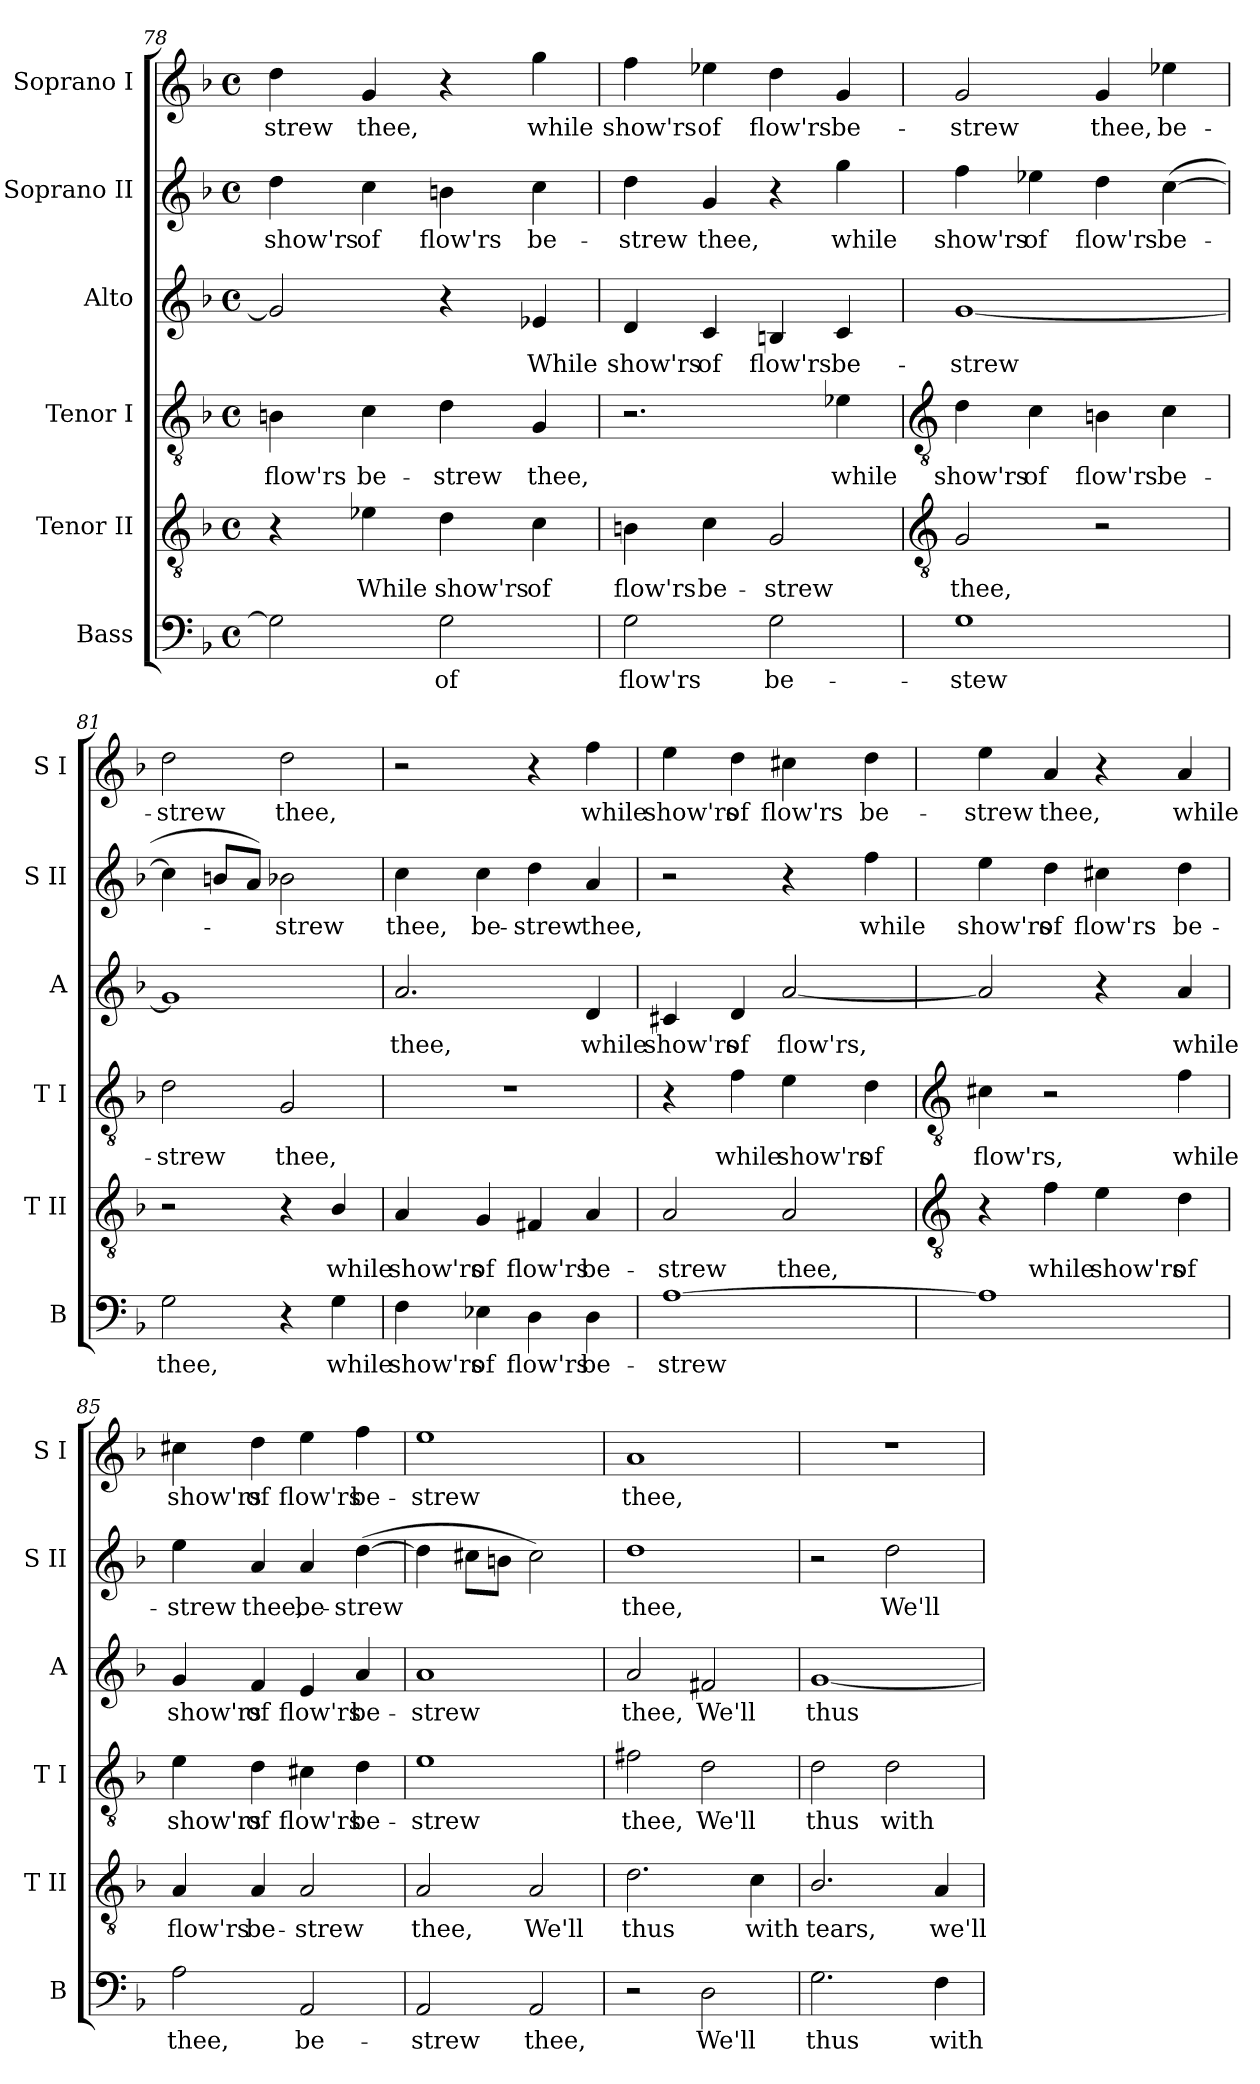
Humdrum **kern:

**kern	**text	**kern	**text	**kern	**text	**kern	**text	**kern	**text	**kern	**text
*part6	*part6	*part5	*part5	*part4	*part4	*part3	*part3	*part2	*part2	*part1	*part1
*staff6	*staff6	*staff5	*staff5	*staff4	*staff4	*staff3	*staff3	*staff2	*staff2	*staff1	*staff1
*I"Bass	*	*I"Tenor II	*	*I"Tenor I	*	*I"Alto	*	*I"Soprano II	*	*I"Soprano I	*
*I'B	*	*I'T II	*	*I'T I	*	*I'A	*	*I'S II	*	*I'S I	*
*clefF4	*	*clefGv2	*	*clefGv2	*	*clefG2	*	*clefG2	*	*clefG2	*
*k[b-]	*	*k[b-]	*	*k[b-]	*	*k[b-]	*	*k[b-]	*	*k[b-]	*
*F:	*	*F:	*	*F:	*	*F:	*	*F:	*	*F:	*
*M4/4	*	*M4/4	*	*M4/4	*	*M4/4	*	*M4/4	*	*M4/4	*
*met(c)	*	*met(c)	*	*met(c)	*	*met(c)	*	*met(c)	*	*met(c)	*
=78	=78	=78	=78	=78	=78	=78	=78	=78	=78	=78	=78
!	!	!	!	!	!LO:LY:b	!	!	!	!LO:LY:b	!	!LO:LY:b
2G]	.	4r	.	4Bn	flow'rs	2g]	.	4dd	show'rs	4dd	-strew
!	!	!	!LO:LY:b	!	!LO:LY:b	!	!	!	!LO:LY:b	!	!LO:LY:b
.	.	4e-X	While	4c	be-	.	.	4cc	of	4g	thee,
!	!LO:LY:b	!	!LO:LY:b	!	!LO:LY:b	!	!	!	!LO:LY:b	!	!
2G	of	4d	show'rs	4d	-strew	4r	.	4bn	flow'rs	4r	.
!	!	!	!LO:LY:b	!	!LO:LY:b	!	!LO:LY:b	!	!LO:LY:b	!	!LO:LY:b
.	.	4c	of	4G	thee,	4e-X	While	4cc	be-	4gg	while
=79	=79	=79	=79	=79	=79	=79	=79	=79	=79	=79	=79
!	!LO:LY:b	!	!LO:LY:b	!	!	!	!LO:LY:b	!	!LO:LY:b	!	!LO:LY:b
2G	flow'rs	4Bn	flow'rs	2.r	.	4d	show'rs	4dd	-strew	4ff	show'rs
!	!	!	!LO:LY:b	!	!	!	!LO:LY:b	!	!LO:LY:b	!	!LO:LY:b
.	.	4c	be-	.	.	4c	of	4g	thee,	4ee-X	of
!	!LO:LY:b	!	!LO:LY:b	!	!	!	!LO:LY:b	!	!	!	!LO:LY:b
2G	be-	2G	-strew	.	.	4Bn	flow'rs	4r	.	4dd	flow'rs
!	!	!	!	!	!LO:LY:b	!	!LO:LY:b	!	!LO:LY:b	!	!LO:LY:b
.	.	.	.	4e-X	while	4c	be-	4gg	while	4g	be-
!!LO:LB:g=z
=80	=80	=80	=80	=80	=80	=80	=80	=80	=80	=80	=80
*	*	*clefGv2	*	*clefGv2	*	*	*	*	*	*	*
!	!LO:LY:b	!	!LO:LY:b	!	!LO:LY:b	!	!LO:LY:b	!	!LO:LY:b	!	!LO:LY:b
1G	-stew	2G	thee,	4d	show'rs	[1g	-strew	4ff	show'rs	2g	-strew
!	!	!	!	!	!LO:LY:b	!	!	!	!LO:LY:b	!	!
.	.	.	.	4c	of	.	.	4ee-X	of	.	.
!	!	!	!	!	!LO:LY:b	!	!	!	!LO:LY:b	!	!LO:LY:b
.	.	2r	.	4Bn	flow'rs	.	.	4dd	flow'rs	4g	thee,
!	!	!	!	!	!LO:LY:b	!	!	!	!LO:LY:b	!	!LO:LY:b
.	.	.	.	4c	be-	.	.	(<[4cc	be-	4ee-X	be-
=81	=81	=81	=81	=81	=81	=81	=81	=81	=81	=81	=81
!	!LO:LY:b	!	!	!	!LO:LY:b	!	!	!	!	!	!LO:LY:b
2G	thee,	2r	.	2d	-strew	1g]	.	4cc]	.	2dd	-strew
.	.	.	.	.	.	.	.	8bnL	.	.	.
.	.	.	.	.	.	.	.	8aJ)	.	.	.
!	!	!	!	!	!LO:LY:b	!	!	!	!LO:LY:b	!	!LO:LY:b
4r	.	4r	.	2G	thee,	.	.	2b-X	strew	2dd	thee,
!	!LO:LY:b	!	!LO:LY:b	!	!	!	!	!	!	!	!
4G	while	4B-/	while	.	.	.	.	.	.	.	.
=82	=82	=82	=82	=82	=82	=82	=82	=82	=82	=82	=82
!	!LO:LY:b	!	!LO:LY:b	!	!	!	!LO:LY:b	!	!LO:LY:b	!	!
4F	show'rs	4A	show'rs	1r	.	2.a	thee,	4cc	thee,	2r	.
!	!LO:LY:b	!	!LO:LY:b	!	!	!	!	!	!LO:LY:b	!	!
4E-X	of	4G	of	.	.	.	.	4cc	be-	.	.
!	!LO:LY:b	!	!LO:LY:b	!	!	!	!	!	!LO:LY:b	!	!
4D	flow'rs	4F#X	flow'rs	.	.	.	.	4dd	-strew	4r	.
!	!LO:LY:b	!	!LO:LY:b	!	!	!	!LO:LY:b	!	!LO:LY:b	!	!LO:LY:b
4D	be-	4A	be-	.	.	4d	while	4a	thee,	4ff	while
=83	=83	=83	=83	=83	=83	=83	=83	=83	=83	=83	=83
!	!LO:LY:b	!	!LO:LY:b	!	!	!	!LO:LY:b	!	!	!	!LO:LY:b
[1A	-strew	2A	-strew	4r	.	4c#X	show'rs	2r	.	4ee	show'rs
!	!	!	!	!	!LO:LY:b	!	!LO:LY:b	!	!	!	!LO:LY:b
.	.	.	.	4f	while	4d	of	.	.	4dd	of
!	!	!	!LO:LY:b	!	!LO:LY:b	!	!LO:LY:b	!	!	!	!LO:LY:b
.	.	2A	thee,	4e	show'rs	[2a	flow'rs,	4r	.	4cc#X	flow'rs
!	!	!	!	!	!LO:LY:b	!	!	!	!LO:LY:b	!	!LO:LY:b
.	.	.	.	4d	of	.	.	4ff	while	4dd	be-
!!LO:LB:g=z
=84	=84	=84	=84	=84	=84	=84	=84	=84	=84	=84	=84
*	*	*clefGv2	*	*clefGv2	*	*	*	*	*	*	*
!	!	!	!	!	!LO:LY:b	!	!	!	!LO:LY:b	!	!LO:LY:b
1A]	.	4r	.	4c#X	flow'rs,	2a]	.	4ee	show'rs	4ee	-strew
!	!	!	!LO:LY:b	!	!	!	!	!	!LO:LY:b	!	!LO:LY:b
.	.	4f	while	2r	.	.	.	4dd	of	4a	thee,
!	!	!	!LO:LY:b	!	!	!	!	!	!LO:LY:b	!	!
.	.	4e	show'rs	.	.	4r	.	4cc#X	flow'rs	4r	.
!	!	!	!LO:LY:b	!	!LO:LY:b	!	!LO:LY:b	!	!LO:LY:b	!	!LO:LY:b
.	.	4d	of	4f	while	4a	while	4dd	be-	4a	while
=85	=85	=85	=85	=85	=85	=85	=85	=85	=85	=85	=85
!	!LO:LY:b	!	!LO:LY:b	!	!LO:LY:b	!	!LO:LY:b	!	!LO:LY:b	!	!LO:LY:b
2A	thee,	4A	flow'rs	4e	show'rs	4g	show'rs	4ee	-strew	4cc#X	show'rs
!	!	!	!LO:LY:b	!	!LO:LY:b	!	!LO:LY:b	!	!LO:LY:b	!	!LO:LY:b
.	.	4A	be-	4d	of	4f	of	4a	thee,	4dd	of
!	!LO:LY:b	!	!LO:LY:b	!	!LO:LY:b	!	!LO:LY:b	!	!LO:LY:b	!	!LO:LY:b
2AA	be-	2A	-strew	4c#X	flow'rs	4e	flow'rs	4a	be-	4ee	flow'rs
!	!	!	!	!	!LO:LY:b	!	!LO:LY:b	!	!LO:LY:b	!	!LO:LY:b
.	.	.	.	4d	be-	4a	be-	(>[4dd	-strew	4ff	be-
=86	=86	=86	=86	=86	=86	=86	=86	=86	=86	=86	=86
!	!LO:LY:b	!	!LO:LY:b	!	!LO:LY:b	!	!LO:LY:b	!	!	!	!LO:LY:b
2AA	-strew	2A	thee,	1e	-strew	1a	-strew	4dd]	.	1ee	-strew
.	.	.	.	.	.	.	.	8cc#XL	.	.	.
.	.	.	.	.	.	.	.	8bnJ	.	.	.
!	!LO:LY:b	!	!LO:LY:b	!	!	!	!	!	!	!	!
2AA	thee,	2A	We'll	.	.	.	.	2cc#)	.	.	.
=87	=87	=87	=87	=87	=87	=87	=87	=87	=87	=87	=87
!	!	!	!LO:LY:b	!	!LO:LY:b	!	!LO:LY:b	!	!LO:LY:b	!	!LO:LY:b
2r	.	2.d	thus	2f#X	thee,	2a	thee,	1dd	thee,	1a	thee,
!	!LO:LY:b	!	!	!	!LO:LY:b	!	!LO:LY:b	!	!	!	!
2D	We'll	.	.	2d	We'll	2f#X	We'll	.	.	.	.
!	!	!	!LO:LY:b	!	!	!	!	!	!	!	!
.	.	4c	with	.	.	.	.	.	.	.	.
=88	=88	=88	=88	=88	=88	=88	=88	=88	=88	=88	=88
!	!LO:LY:b	!	!LO:LY:b	!	!LO:LY:b	!	!LO:LY:b	!	!	!	!
2.G	thus	2.B-/	tears,	2d	thus	[1g	thus	2r	.	1r	.
!	!	!	!	!	!LO:LY:b	!	!	!	!LO:LY:b	!	!
.	.	.	.	2d	with	.	.	2dd	We'll	.	.
!	!LO:LY:b	!	!LO:LY:b	!	!	!	!	!	!	!	!
4F	with	4A	we'll	.	.	.	.	.	.	.	.
=	=	=	=	=	=	=	=	=	=	=	=
*-	*-	*-	*-	*-	*-	*-	*-	*-	*-	*-	*-
